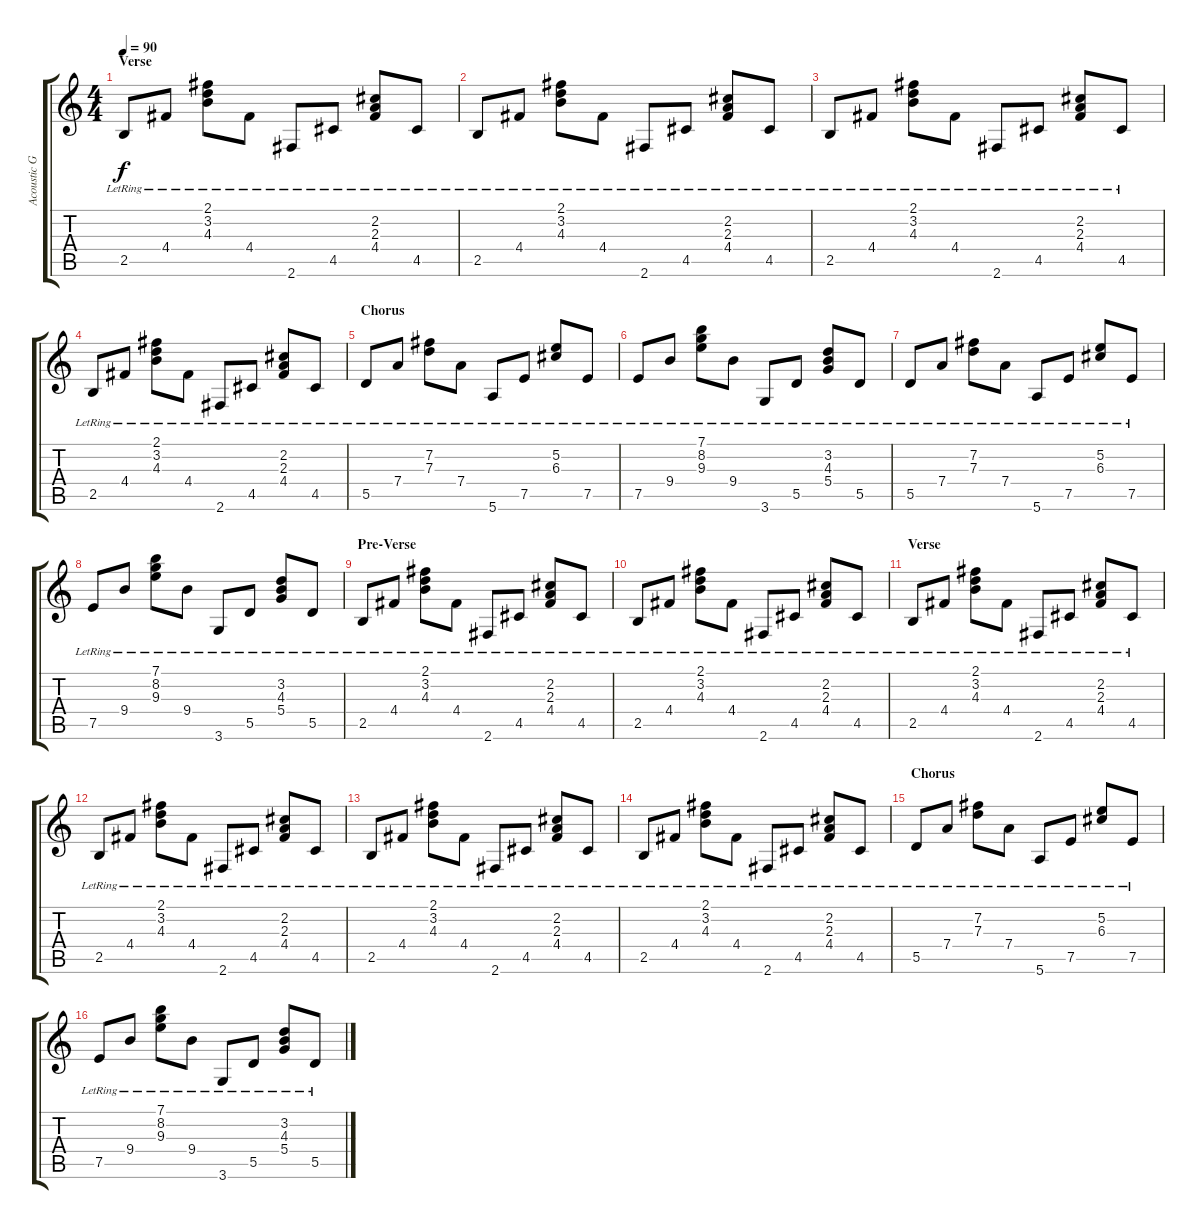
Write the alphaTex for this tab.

\track ("Acoustic Guitar" "Acoustic G") {instrument acousticguitarnylon}
\staff {score tabs}
\tuning (E4 B3 G3 D3 A2 E2) {hide}
\ts (4 4)
\section ("" "Verse")
\tempo 90
\clef g2
\ks c
2.5{lr}.8{dy f instrument acousticguitarnylon} 4.4{lr}.8 (2.1{lr} 3.2{lr} 4.3{lr}).8 4.4{lr}.8 2.6{lr}.8 4.5{lr}.8 (2.2{lr} 2.3{lr} 4.4{lr}).8 4.5{lr}.8 |
2.5{lr}.8 4.4{lr}.8 (2.1{lr} 3.2{lr} 4.3{lr}).8 4.4{lr}.8 2.6{lr}.8 4.5{lr}.8 (2.2{lr} 2.3{lr} 4.4{lr}).8 4.5{lr}.8 |
2.5{lr}.8 4.4{lr}.8 (2.1{lr} 3.2{lr} 4.3{lr}).8 4.4{lr}.8 2.6{lr}.8 4.5{lr}.8 (2.2{lr} 2.3{lr} 4.4{lr}).8 4.5{lr}.8 |
2.5{lr}.8 4.4{lr}.8 (2.1{lr} 3.2{lr} 4.3{lr}).8 4.4{lr}.8 2.6{lr}.8 4.5{lr}.8 (2.2{lr} 2.3{lr} 4.4{lr}).8 4.5{lr}.8 |
\section ("" "Chorus")
5.5{lr}.8 7.4{lr}.8 (7.2{lr} 7.3{lr}).8 7.4{lr}.8 5.6{lr}.8 7.5{lr}.8 (5.2{lr} 6.3{lr}).8 7.5{lr}.8 |
7.5{lr}.8 9.4{lr}.8 (7.1{lr} 8.2{lr} 9.3{lr}).8 9.4{lr}.8 3.6{lr}.8 5.5{lr}.8 (3.2{lr} 4.3{lr} 5.4{lr}).8 5.5{lr}.8 |
5.5{lr}.8 7.4{lr}.8 (7.2{lr} 7.3{lr}).8 7.4{lr}.8 5.6{lr}.8 7.5{lr}.8 (5.2{lr} 6.3{lr}).8 7.5{lr}.8 |
7.5{lr}.8 9.4{lr}.8 (7.1{lr} 8.2{lr} 9.3{lr}).8 9.4{lr}.8 3.6{lr}.8 5.5{lr}.8 (3.2{lr} 4.3{lr} 5.4{lr}).8 5.5{lr}.8 |
\section ("" "Pre-Verse")
2.5{lr}.8 4.4{lr}.8 (2.1{lr} 3.2{lr} 4.3{lr}).8 4.4{lr}.8 2.6{lr}.8 4.5{lr}.8 (2.2{lr} 2.3{lr} 4.4{lr}).8 4.5{lr}.8 |
2.5{lr}.8 4.4{lr}.8 (2.1{lr} 3.2{lr} 4.3{lr}).8 4.4{lr}.8 2.6{lr}.8 4.5{lr}.8 (2.2{lr} 2.3{lr} 4.4{lr}).8 4.5{lr}.8 |
\section ("" "Verse")
2.5{lr}.8 4.4{lr}.8 (2.1{lr} 3.2{lr} 4.3{lr}).8 4.4{lr}.8 2.6{lr}.8 4.5{lr}.8 (2.2{lr} 2.3{lr} 4.4{lr}).8 4.5{lr}.8 |
2.5{lr}.8 4.4{lr}.8 (2.1{lr} 3.2{lr} 4.3{lr}).8 4.4{lr}.8 2.6{lr}.8 4.5{lr}.8 (2.2{lr} 2.3{lr} 4.4{lr}).8 4.5{lr}.8 |
2.5{lr}.8 4.4{lr}.8 (2.1{lr} 3.2{lr} 4.3{lr}).8 4.4{lr}.8 2.6{lr}.8 4.5{lr}.8 (2.2{lr} 2.3{lr} 4.4{lr}).8 4.5{lr}.8 |
2.5{lr}.8 4.4{lr}.8 (2.1{lr} 3.2{lr} 4.3{lr}).8 4.4{lr}.8 2.6{lr}.8 4.5{lr}.8 (2.2{lr} 2.3{lr} 4.4{lr}).8 4.5{lr}.8 |
\section ("" "Chorus")
5.5{lr}.8 7.4{lr}.8 (7.2{lr} 7.3{lr}).8 7.4{lr}.8 5.6{lr}.8 7.5{lr}.8 (5.2{lr} 6.3{lr}).8 7.5{lr}.8 |
7.5{lr}.8 9.4{lr}.8 (7.1{lr} 8.2{lr} 9.3{lr}).8 9.4{lr}.8 3.6{lr}.8 5.5{lr}.8 (3.2{lr} 4.3{lr} 5.4{lr}).8 5.5{lr}.8
